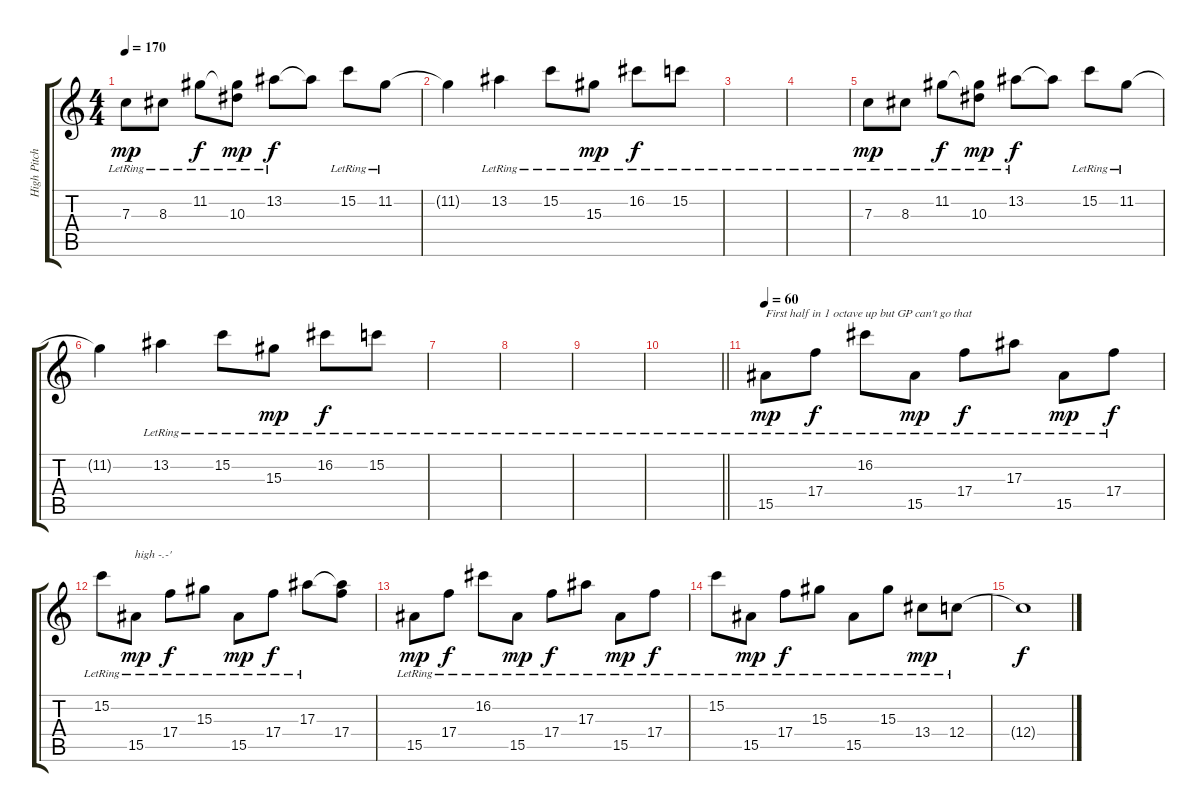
\track ("High Pitch Piano" "High Pitch") {instrument acousticgrandpiano}
\staff {score tabs}
\tuning (D5 A4 F4 C4 G3 D3) {hide}
\ts (4 4)
\tempo 170
\clef g2
\ks c
7.3{lr}.8{dy mp} 8.3{lr}.8 11.2{lr}.8{dy f} (11.2{t} 10.3{lr}).8{dy mp} 13.2{lr}.8{dy f} 13.2{t}.8 15.2{lr}.8 11.2{lr}.8 |
11.2{t}.4 13.2{lr}.4 15.2{lr}.8 15.3{lr}.8{dy mp} 16.2{lr}.8{dy f} 15.2{lr}.8 |
|
|
7.3{lr}.8{dy mp} 8.3{lr}.8 11.2{lr}.8{dy f} (11.2{t} 10.3{lr}).8{dy mp} 13.2{lr}.8{dy f} 13.2{t}.8 15.2{lr}.8 11.2{lr}.8 |
11.2{t}.4 13.2{lr}.4 15.2{lr}.8 15.3{lr}.8{dy mp} 16.2{lr}.8{dy f} 15.2{lr}.8 |
|
|
|
\barLineRight lightlight
|
\tempo 60
15.5{lr}.8{txt "First half in 1 octave up but GP can't go that" dy mp} 17.4{lr}.8{dy f} 16.2{lr}.8 15.5{lr}.8{dy mp} 17.4{lr}.8{dy f} 17.3{lr}.8 15.5{lr}.8{dy mp} 17.4{lr}.8{dy f} |
15.2{lr}.8{txt "           high -.-'"} 15.5{lr}.8{dy mp} 17.4{lr}.8{dy f} 15.3{lr}.8 15.5{lr}.8{dy mp} 17.4{lr}.8{dy f} 17.3{lr}.8 (17.3{t} 17.4).8 |
15.5{lr}.8{dy mp} 17.4{lr}.8{dy f} 16.2{lr}.8 15.5{lr}.8{dy mp} 17.4{lr}.8{dy f} 17.3{lr}.8 15.5{lr}.8{dy mp} 17.4{lr}.8{dy f} |
15.2{lr}.8 15.5{lr}.8{dy mp} 17.4{lr}.8{dy f} 15.3{lr}.8 15.5{lr}.8 15.3{lr}.8 13.4{lr}.8{dy mp} 12.4{lr}.8 |
12.4{t}.1{dy f}
